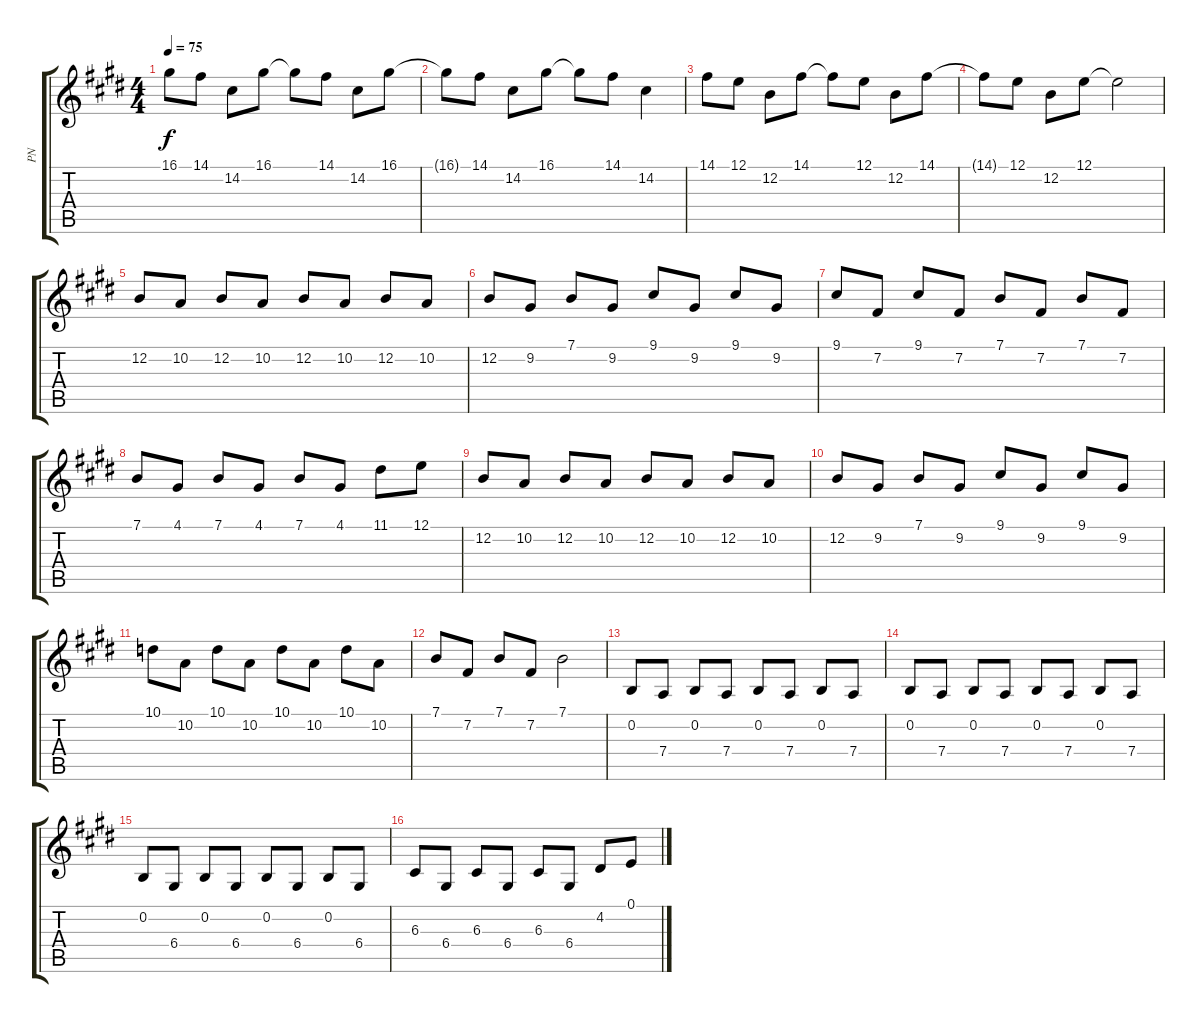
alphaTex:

\track ("PN" "PN") {instrument electricgrandpiano}
\staff {score tabs}
\tuning (E4 B3 G3 D3 A2 E2) {hide}
\ts (4 4)
\tempo 75
\clef g2
\ks e
16.1.8{dy f} 14.1.8 14.2.8 16.1.8 16.1{t}.8 14.1.8 14.2.8 16.1.8 |
16.1{t}.8 14.1.8 14.2.8 16.1.8 16.1{t}.8 14.1.8 14.2.4 |
14.1.8 12.1.8 12.2.8 14.1.8 14.1{t}.8 12.1.8 12.2.8 14.1.8 |
14.1{t}.8 12.1.8 12.2.8 12.1.8 12.1{t}.2 |
12.2.8 10.2.8 12.2.8 10.2.8 12.2.8 10.2.8 12.2.8 10.2.8 |
12.2.8 9.2.8 7.1.8 9.2.8 9.1.8 9.2.8 9.1.8 9.2.8 |
9.1.8 7.2.8 9.1.8 7.2.8 7.1.8 7.2.8 7.1.8 7.2.8 |
7.1.8 4.1.8 7.1.8 4.1.8 7.1.8 4.1.8 11.1.8 12.1.8 |
12.2.8 10.2.8 12.2.8 10.2.8 12.2.8 10.2.8 12.2.8 10.2.8 |
12.2.8 9.2.8 7.1.8 9.2.8 9.1.8 9.2.8 9.1.8 9.2.8 |
10.1.8 10.2.8 10.1.8 10.2.8 10.1.8 10.2.8 10.1.8 10.2.8 |
7.1.8 7.2.8 7.1.8 7.2.8 7.1.2 |
0.2.8 7.4.8 0.2.8 7.4.8 0.2.8 7.4.8 0.2.8 7.4.8 |
0.2.8 7.4.8 0.2.8 7.4.8 0.2.8 7.4.8 0.2.8 7.4.8 |
0.2.8 6.4.8 0.2.8 6.4.8 0.2.8 6.4.8 0.2.8 6.4.8 |
6.3.8 6.4.8 6.3.8 6.4.8 6.3.8 6.4.8 4.2.8 0.1.8
